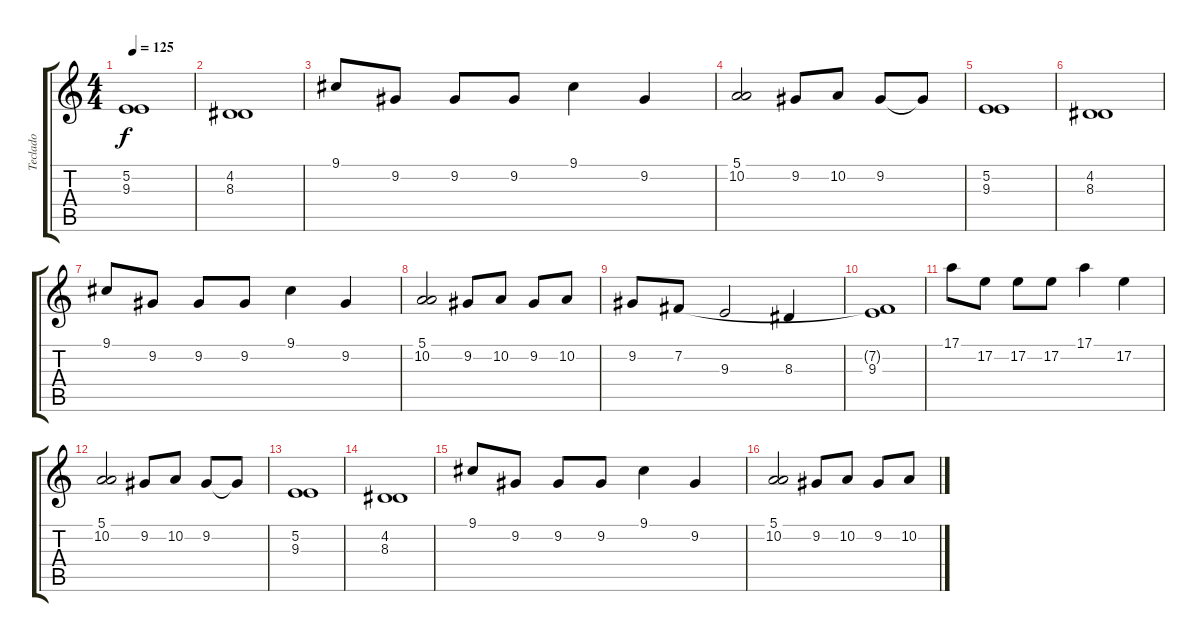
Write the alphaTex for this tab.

\track ("Teclado" "Teclado") {instrument reedorgan}
\staff {score tabs}
\tuning (E4 B3 G3 D3 A2 E2) {hide}
\ts (4 4)
\tempo 125
\clef g2
\ks c
(5.2 9.3).1{dy f} |
(4.2 8.3).1 |
9.1.8 9.2.8 9.2.8 9.2.8 9.1.4 9.2.4 |
(5.1 10.2).2 9.2.8 10.2.8 9.2.8 9.2{t}.8 |
(5.2 9.3).1 |
(4.2 8.3).1 |
9.1.8 9.2.8 9.2.8 9.2.8 9.1.4 9.2.4 |
(5.1 10.2).2 9.2.8 10.2.8 9.2.8 10.2.8 |
9.2.8 7.2.8 9.3.2 8.3.4 |
(7.2{t} 9.3).1 |
17.1.8 17.2.8 17.2.8 17.2.8 17.1.4 17.2.4 |
(5.1 10.2).2 9.2.8 10.2.8 9.2.8 9.2{t}.8 |
(5.2 9.3).1 |
(4.2 8.3).1 |
9.1.8 9.2.8 9.2.8 9.2.8 9.1.4 9.2.4 |
(5.1 10.2).2 9.2.8 10.2.8 9.2.8 10.2.8
